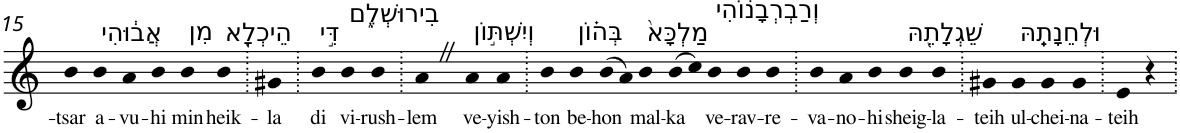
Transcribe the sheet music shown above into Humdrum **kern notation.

**kern	**text
*part1	*part1
*staff1	*staff1
*I"Piano	*
*I'Pno	*
!!LO:PB:g=z
*clefG2	*
*k[]	*
=15	=15
!	!LO:LY:b
4b	-tsar
!LO:TX:a:t=אֲב֔וּהִי	!
!	!LO:LY:b
4b	a-
!	!LO:LY:b
4a	-vu-
!	!LO:LY:b
4b	-hi
!LO:TX:a:t=מִן	!
!	!LO:LY:b
4b	min
!LO:TX:a:t=הֵיכְלָ֖א	!
!	!LO:LY:b
4b	heik-
=16.	=16.
!	!LO:LY:b
4g#X	-la
=17.	=17.
!LO:TX:a:t=דִּ֣י	!
!	!LO:LY:b
4b	di
!LO:TX:a:t=בִירוּשְׁלֶ֑ם	!
!	!LO:LY:b
4b	vi-
!	!LO:LY:b
4b	-rush-
=18.	=18.
!	!LO:LY:b
4aZ	-lem
!LO:TX:a:t=וְיִשְׁתּ֣וֹן	!
!	!LO:LY:b
4a	ve-
!	!LO:LY:b
4a	-yish-
=19.	=19.
!	!LO:LY:b
4b	-ton
!LO:TX:a:t=בְּה֗וֹן	!
!	!LO:LY:b
4b	be-
!	!LO:LY:b
(>8b	-hon
8a)	.
!LO:TX:a:t=מַלְכָּא֙	!
!	!LO:LY:b
4b	mal-
!	!LO:LY:b
(>8b	-ka
8cc)	.
!LO:TX:a:t=וְרַבְרְבָנ֔וֹהִי	!
!	!LO:LY:b
4b	ve-
!	!LO:LY:b
4b	-rav-
!	!LO:LY:b
4b	-re-
=20.	=20.
!	!LO:LY:b
4b	-va-
!	!LO:LY:b
4a	-no-
!	!LO:LY:b
4b	-hi
!LO:TX:a:t=שֵׁגְלָתֵ֖הּ	!
!	!LO:LY:b
4b	sheig-
!	!LO:LY:b
4b	-la-
=21.	=21.
!	!LO:LY:b
4g#X	-teih
!LO:TX:a:t=וּלְחֵנָתֵֽהּ	!
!	!LO:LY:b
4g#	ul-
!	!LO:LY:b
4g#	-chei-
!	!LO:LY:b
4g#	-na-
=22.	=22.
!	!LO:LY:b
4e	-teih
4r	.
=.	=.
*-	*-
